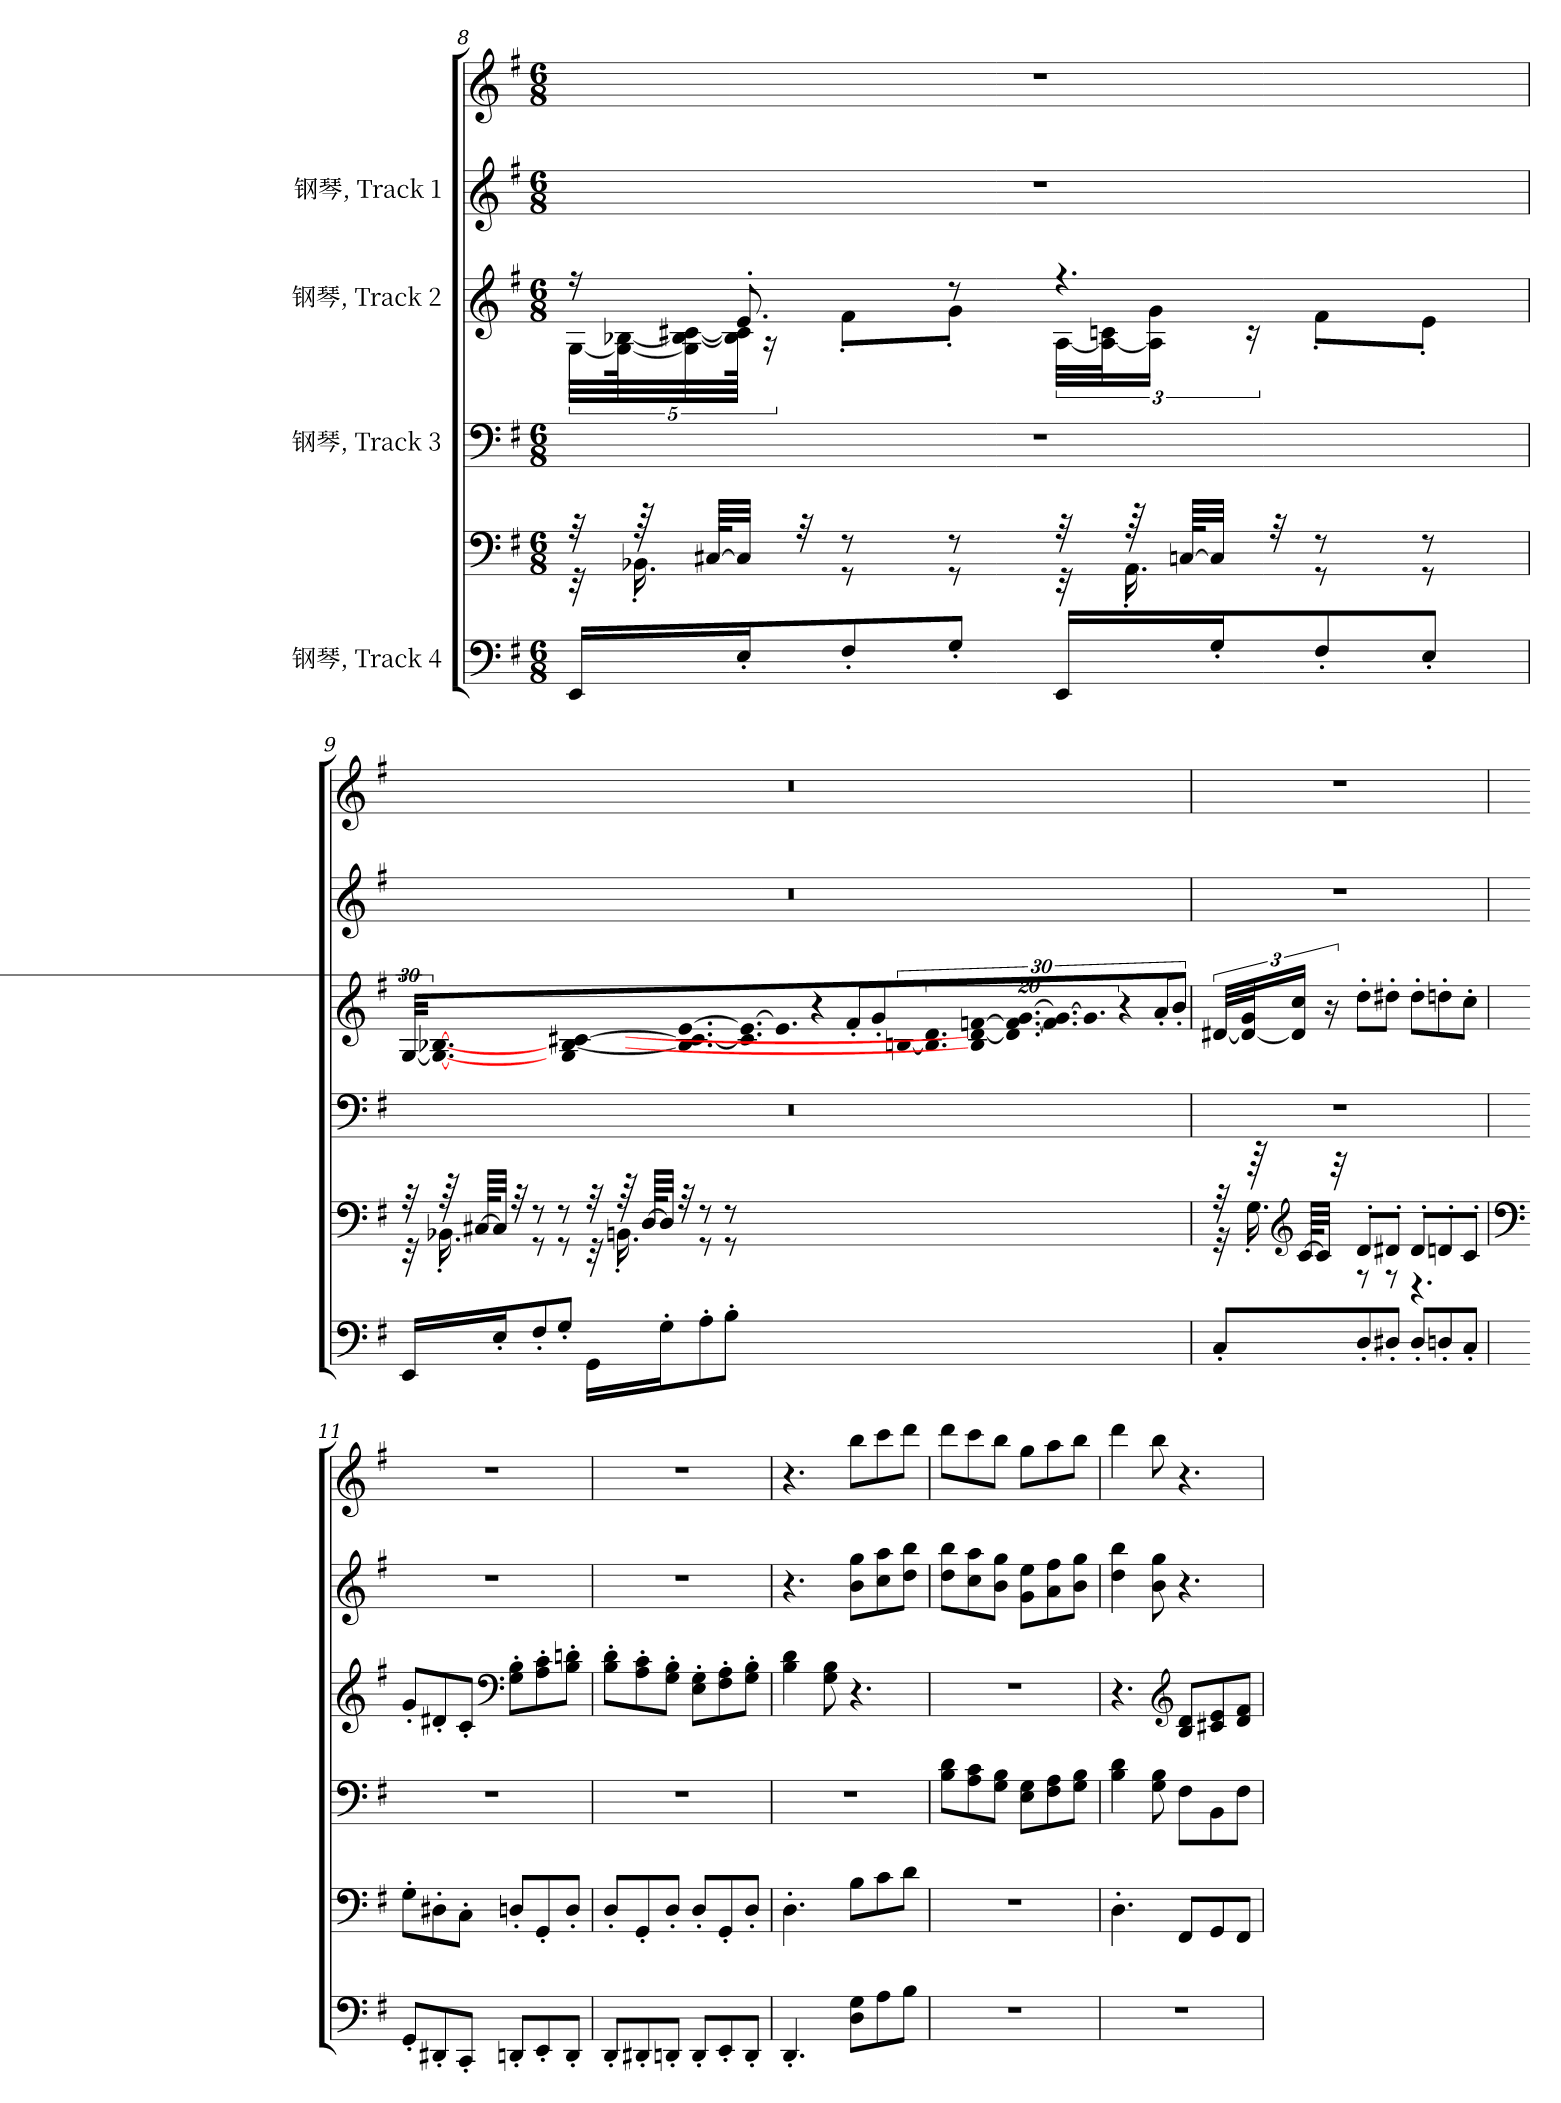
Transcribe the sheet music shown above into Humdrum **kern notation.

**kern	**kern	**kern	**kern	**kern	**kern
*part4	*part4	*part3	*part2	*part1	*part1
*staff6	*staff5	*staff4	*staff3	*staff2	*staff1
*I"钢琴, Track 4	*	*I"钢琴, Track 3	*I"钢琴, Track 2	*I"钢琴, Track 1	*
!!LO:PB:g=z
*clefF4	*clefF4	*clefF4	*clefG2	*clefG2	*clefG2
*k[f#]	*k[f#]	*k[f#]	*k[f#]	*k[f#]	*k[f#]
*M6/8	*M6/8	*M6/8	*M6/8	*M6/8	*M6/8
=8	=8	=8	=8	=8	=8
*	*^	*	*^	*	*
16EE/LL	32r	32r	2.r	16r	[40G\LLL	2.r	2.r
.	.	.	.	.	80G\_ [80B-X\K	.	.
.	64r	16.BB-X'\	.	.	.	.	.
.	.	.	.	.	40G\] 40B-\_ [40c#X\	.	.
.	[64C#X/KLLL	.	.	.	.	.	.
16E'/J	32C#/JJJ]	.	.	8.e'/	80B-\] 80c#\]JJJk	.	.
.	.	.	.	.	20r	.	.
.	32r	.	.	.	.	.	.
8F#'/	8r	8r	.	.	8f#'\L	.	.
8G'/J	8r	8r	.	8r	8g'\J	.	.
16EE/LL	32r	32r	.	4.r	[48A\LLL	.	.
.	.	.	.	.	48A\_ 48cn\J	.	.
.	64r	16.AA'\	.	.	.	.	.
.	.	.	.	.	24A\] 24g\JJ	.	.
.	[64Cn/KLLL	.	.	.	.	.	.
16G'/J	32C/JJJ]	.	.	.	.	.	.
.	.	.	.	.	24r	.	.
.	32r	.	.	.	.	.	.
8F#'/	8r	8r	.	.	8f#'\L	.	.
8E'/J	8r	8r	.	.	8e'\J	.	.
!!LO:LB:g=z
=9	=9	=9	=9	=9	=9	=9	=9
!	!	!	!	!LO:N:vis=256%9	!	!	!
*	*	*	*	*v	*v	*	*
16EE/LL	32r	32r	2.r	[960%17G/LLLL	2.r	2.r
!	!	!	!	!LO:N:vis=32.	!	!
.	.	.	.	640%17G/_ [640%17B-X/	.	.
.	64r	16.BB-X'\	.	.	.	.
.	.	.	.	1920ryy	.	.
!	!	!	!	!LO:N:vis=256%9	!	!
.	.	.	.	960%17G/] 960%17B-/_ [960%17c#X/	.	.
.	[64C#X/KLLL	.	.	.	.	.
!	!	!	!	!LO:N:vis=256.	!	!
16E'/J	32C#/JJJ]	.	.	1920%17B-/] 1920%17c#/_ [1920%17e/L	.	.
!	!	!	!	!LO:N:vis=256.	!	!
.	.	.	.	1920%17c#/] 1920%17e/_	.	.
!	!	!	!	!LO:N:vis=256.	!	!
.	.	.	.	1920%17e/JJJJJ]	.	.
!	!	!	!	!LO:N:vis=32	!	!
.	.	.	.	640%23r	.	.
.	32r	.	.	.	.	.
8F#'/	8r	8r	.	8f#'/L	.	.
8G'/J	8r	8r	.	8g'/	.	.
!	!	!	!	!LO:N:vis=256%9	!	!
16GG\LL	32r	32r	.	[960%17Bn/LLL	.	.
!	!	!	!	!LO:N:vis=32.	!	!
.	.	.	.	640%17B/_ [640%17d/	.	.
.	64r	16.BBn'\	.	.	.	.
.	.	.	.	1920ryy	.	.
!	!	!	!	!LO:N:vis=256%9	!	!
.	.	.	.	960%17B/] 960%17d/_ [960%17fn/	.	.
.	[64D/KLLL	.	.	.	.	.
!	!	!	!	!LO:N:vis=256.	!	!
16G'\J	32D/JJJ]	.	.	1920%17d/] 1920%17f/_ [1920%17g/L	.	.
!	!	!	!	!LO:N:vis=256.	!	!
.	.	.	.	1920%17f/] 1920%17g/_	.	.
!	!	!	!	!LO:N:vis=256.	!	!
.	.	.	.	1920%17g/JJJJJ]	.	.
!	!	!	!	!LO:N:vis=32	!	!
.	.	.	.	640%23r	.	.
.	32r	.	.	.	.	.
8A'\	8r	8r	.	8a'/L	.	.
8B'\J	8r	8r	.	8b'/J	.	.
!!LO:PB:g=z
=10	=10	=10	=10	=10	=10	=10
8C'/L	32r	32r	2.r	[48d#X/LLL	2.r	2.r
.	.	.	.	48d#/_ 48g/J	.	.
.	64r	16.G'\	.	.	.	.
.	.	.	.	24d#/] 24cc/JJ	.	.
*	*clefG2	*	*	*	*	*
.	[64c/KLLL	.	.	.	.	.
.	32c/JJJ]	.	.	.	.	.
.	.	.	.	24r	.	.
.	32r	.	.	.	.	.
8D'/	8d'/L	8r	.	8dd'\L	.	.
8D#X'/J	8d#X'/J	8r	.	8dd#X'\J	.	.
8D#'/L	8d#'/L	4.r	.	8dd#'\L	.	.
8Dn'/	8dn'/	.	.	8ddn'\	.	.
8C'/J	8c'/J	.	.	8cc'\J	.	.
*	*v	*v	*	*	*	*
=11	=11	=11	=11	=11	=11
*	*clefF4	*	*	*	*
8GG'/L	8G'\L	2.r	8g'/L	2.r	2.r
8DD#X'/	8D#X'\	.	8d#X'/	.	.
8CC'/J	8C'\J	.	8c'/J	.	.
*	*	*	*clefF4	*	*
8DDn'/L	8Dn'/L	.	8G\' 8B\'L	.	.
8EE'/	8GG'/	.	8A\' 8c\'	.	.
8DD'/J	8D'/J	.	8B\' 8dn\'J	.	.
=12	=12	=12	=12	=12	=12
8DD'/L	8D'/L	2.r	8B\' 8d\'L	2.r	2.r
8DD#X'/	8GG'/	.	8A\' 8c\'	.	.
8DDn'/J	8D'/J	.	8G\' 8B\'J	.	.
8DD'/L	8D'/L	.	8E\' 8G\'L	.	.
8EE'/	8GG'/	.	8F#\' 8A\'	.	.
8DD'/J	8D'/J	.	8G\' 8B\'J	.	.
!!LO:LB:g=z
=13	=13	=13	=13	=13	=13
4.DD'/	4.D'\	2.r	4B\ 4d\	4.r	4.r
.	.	.	8G\ 8B\	.	.
8D\ 8G\L	8B\L	.	4.r	8b\ 8gg\L	8bb\L
8A\	8c\	.	.	8cc\ 8aa\	8ccc\
8B\J	8d\J	.	.	8dd\ 8bb\J	8ddd\J
=14	=14	=14	=14	=14	=14
2.r	2.r	8B\ 8d\L	2.r	8dd\ 8bb\L	8ddd\L
.	.	8A\ 8c\	.	8cc\ 8aa\	8ccc\
.	.	8G\ 8B\J	.	8b\ 8gg\J	8bb\J
.	.	8E\ 8G\L	.	8g\ 8ee\L	8gg\L
.	.	8F#\ 8A\	.	8a\ 8ff#\	8aa\
.	.	8G\ 8B\J	.	8b\ 8gg\J	8bb\J
=15	=15	=15	=15	=15	=15
2.r	4.D'\	4B\ 4d\	4.r	4dd\ 4bb\	4ddd\
.	.	8G\ 8B\	.	8b\ 8gg\	8bb\
*	*	*	*clefG2	*	*
.	8FF#/L	8F#\L	8B/ 8d/L	4.r	4.r
.	8GG/	8BB\	8c#X/ 8e/	.	.
.	8FF#/J	8F#\J	8d/ 8f#/J	.	.
=	=	=	=	=	=
*-	*-	*-	*-	*-	*-
